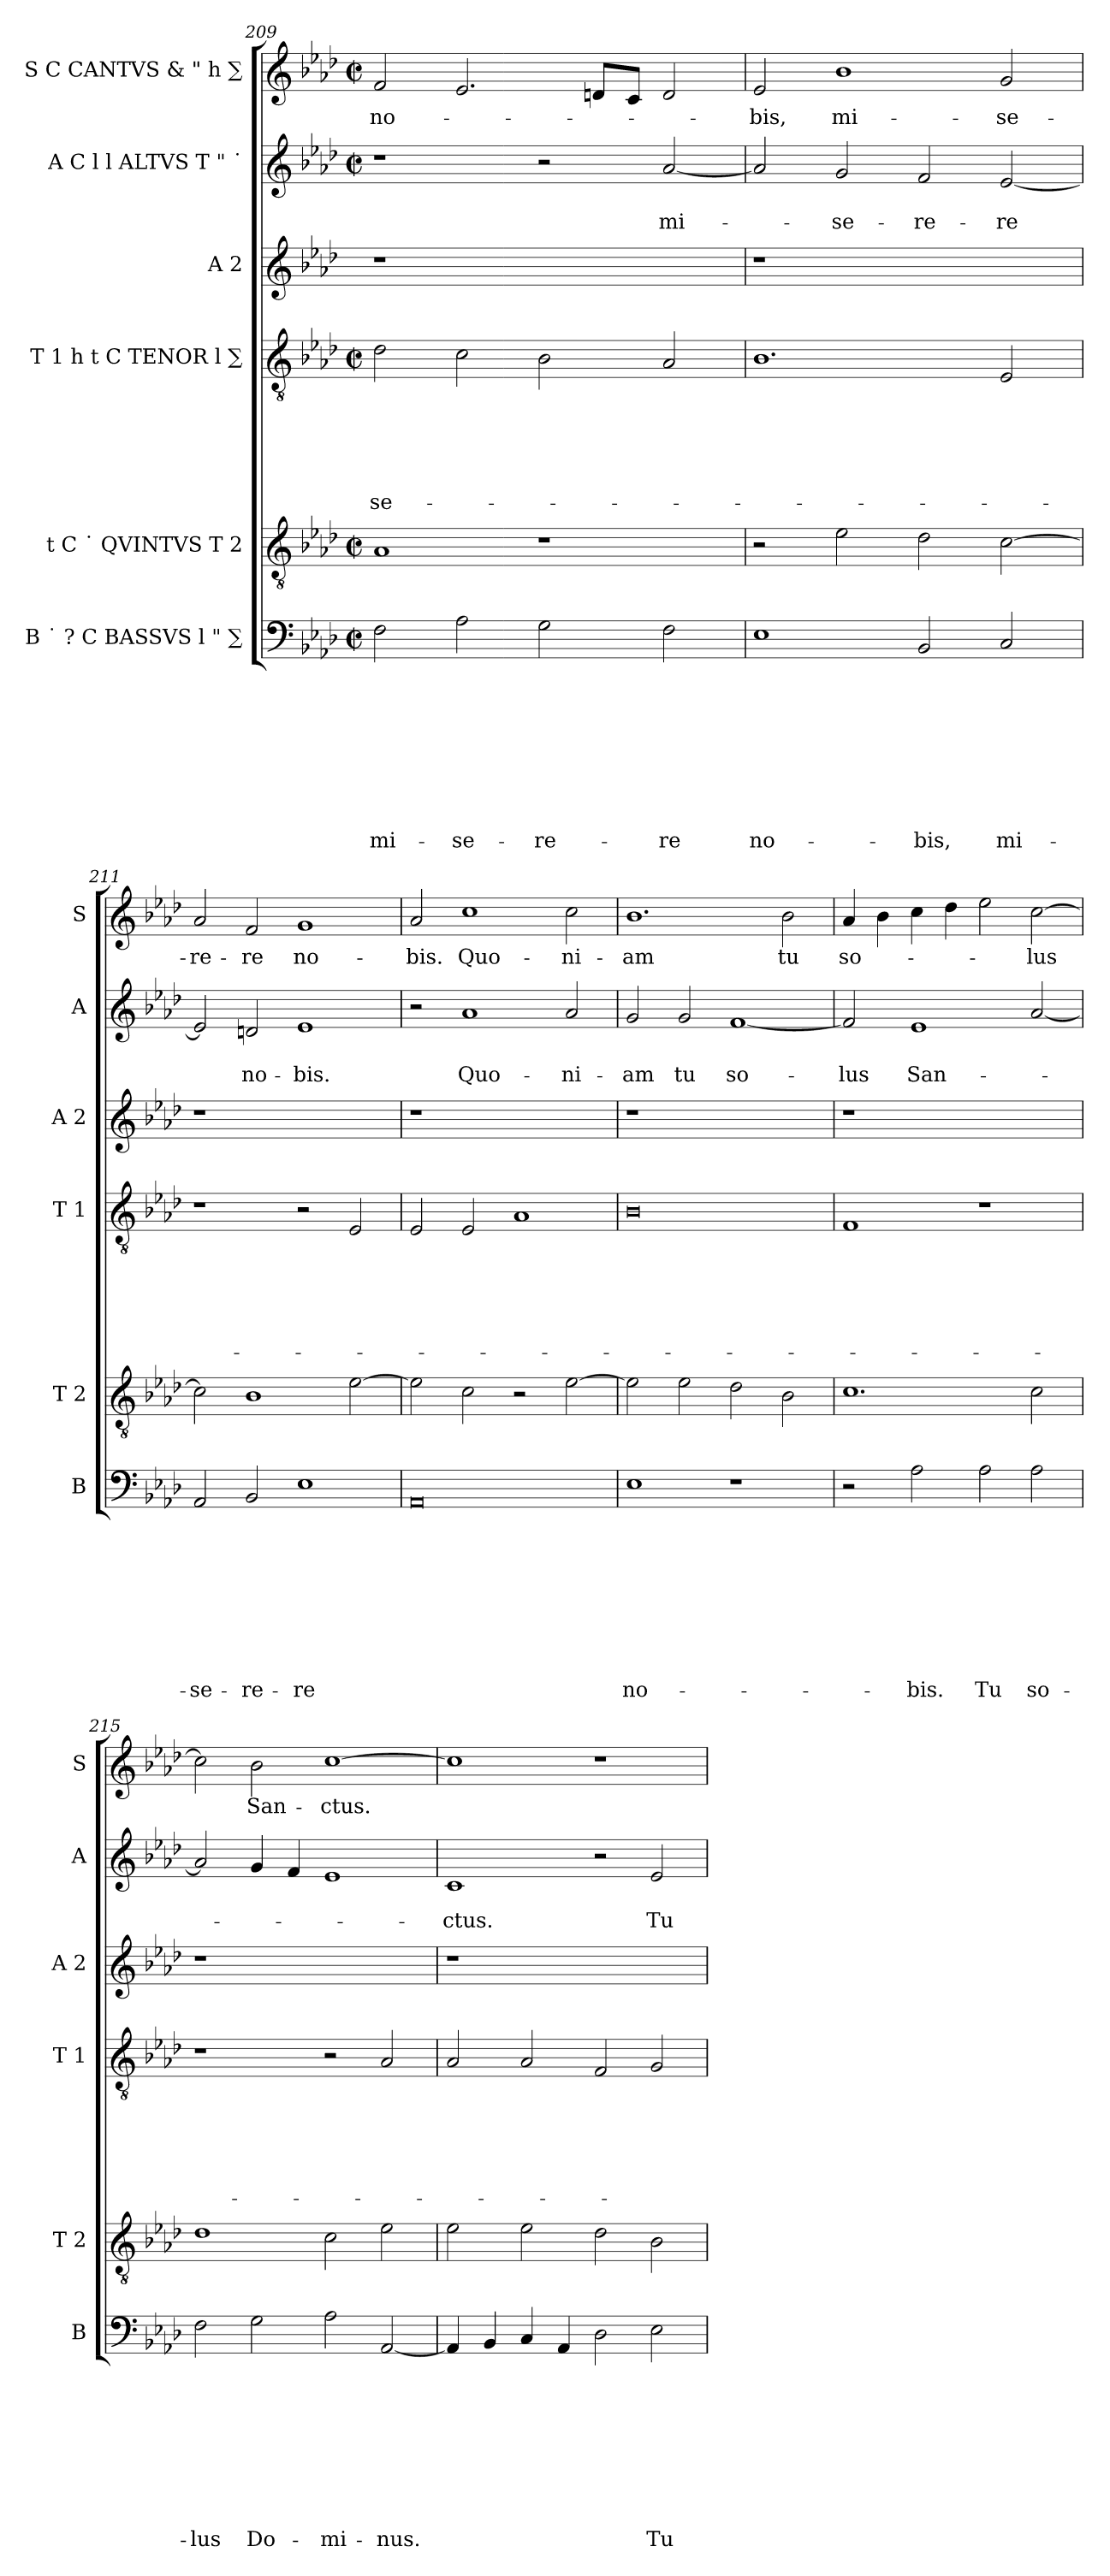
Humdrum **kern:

**kern	**text	**text	**text	**text	**text	**text	**text	**text	**text	**kern	**kern	**text	**text	**text	**text	**text	**text	**kern	**kern	**text	**text	**kern	**text
*part6	*part6	*part6	*part6	*part6	*part6	*part6	*part6	*part6	*part6	*part5	*part4	*part4	*part4	*part4	*part4	*part4	*part4	*part3	*part2	*part2	*part2	*part1	*part1
*staff6	*staff6	*staff6	*staff6	*staff6	*staff6	*staff6	*staff6	*staff6	*staff6	*staff5	*staff4	*staff4	*staff4	*staff4	*staff4	*staff4	*staff4	*staff3	*staff2	*staff2	*staff2	*staff1	*staff1
*I"B ˙ ? C BASSVS l " ∑	*	*	*	*	*	*	*	*	*	*I"t C ˙ QVINTVS T 2	*I"T 1 h t C TENOR l ∑	*	*	*	*	*	*	*I"A 2	*I"A C l l ALTVS T " ˙	*	*	*I"S C CANTVS & " h ∑	*
*I'B	*	*	*	*	*	*	*	*	*	*I'T 2	*I'T 1	*	*	*	*	*	*	*I'A 2	*I'A	*	*	*I'S	*
!!LO:PB:g=z
*clefF4	*	*	*	*	*	*	*	*	*	*clefGv2	*clefGv2	*	*	*	*	*	*	*clefG2	*clefG2	*	*	*clefG2	*
*k[b-e-a-d-]	*	*	*	*	*	*	*	*	*	*k[b-e-a-d-]	*k[b-e-a-d-]	*	*	*	*	*	*	*k[b-e-a-d-]	*k[b-e-a-d-]	*	*	*k[b-e-a-d-]	*
*A-:	*	*	*	*	*	*	*	*	*	*A-:	*A-:	*	*	*	*	*	*	*A-:	*A-:	*	*	*A-:	*
*M2/2	*	*	*	*	*	*	*	*	*	*M2/2	*M2/2	*	*	*	*	*	*	*	*M2/2	*	*	*M2/2	*
*met(c|)	*	*	*	*	*	*	*	*	*	*met(c|)	*met(c|)	*	*	*	*	*	*	*	*met(c|)	*	*	*met(c|)	*
=209	=209	=209	=209	=209	=209	=209	=209	=209	=209	=209	=209	=209	=209	=209	=209	=209	=209	=209	=209	=209	=209	=209	=209
!	!	!	!	!	!	!	!	!	!LO:LY:b	!	!	!	!	!	!	!	!LO:LY:b	!	!	!	!	!	!LO:LY:b
2F\	.	.	.	.	.	.	.	.	mi-	1A-	2d-\	.	.	.	.	.	-se-	1r	1r	.	.	2f/	no-
!	!	!	!	!	!	!	!	!	!LO:LY:b	!	!	!	!	!	!	!	!	!	!	!	!	!	!
2A-\	.	.	.	.	.	.	.	.	-se-	.	2c\	.	.	.	.	.	.	.	.	.	.	2.e-/	.
!	!	!	!	!	!	!	!	!	!LO:LY:b	!	!	!	!	!	!	!	!	!	!	!	!	!	!
2G\	.	.	.	.	.	.	.	.	-re-	1r	2B-\	.	.	.	.	.	.	1ryy	2r	.	.	.	.
.	.	.	.	.	.	.	.	.	.	.	.	.	.	.	.	.	.	.	.	.	.	8d/L	.
.	.	.	.	.	.	.	.	.	.	.	.	.	.	.	.	.	.	.	.	.	.	8c/J	.
!	!	!	!	!	!	!	!	!	!LO:LY:b	!	!	!	!	!	!	!	!	!	!	!	!LO:LY:b	!	!
2F\	.	.	.	.	.	.	.	.	-re	.	2A-/	.	.	.	.	.	.	.	[<2a-/	.	mi-	2d/	.
=210	=210	=210	=210	=210	=210	=210	=210	=210	=210	=210	=210	=210	=210	=210	=210	=210	=210	=210	=210	=210	=210	=210	=210
!	!	!	!	!	!	!	!	!	!LO:LY:b	!	!	!	!	!	!	!	!	!	!	!	!	!	!LO:LY:b
1E-	.	.	.	.	.	.	.	.	no-	2r	1.B-	.	.	.	.	.	.	1r	2a-/]	.	.	2e-/	-bis,
!	!	!	!	!	!	!	!	!	!	!	!	!	!	!	!	!	!	!	!	!	!LO:LY:b	!	!LO:LY:b
.	.	.	.	.	.	.	.	.	.	2e-\	.	.	.	.	.	.	.	.	2g/	.	-se-	1b-	mi-
!	!	!	!	!	!	!	!	!	!LO:LY:b	!	!	!	!	!	!	!	!	!	!	!	!LO:LY:b	!	!
2BB-/	.	.	.	.	.	.	.	.	-bis,	2d-\	.	.	.	.	.	.	.	1ryy	2f/	.	-re-	.	.
!	!	!	!	!	!	!	!	!	!LO:LY:b	!	!	!	!	!	!	!	!	!	!	!	!LO:LY:b	!	!LO:LY:b
2C/	.	.	.	.	.	.	.	.	mi-	[>2c\	2E-/	.	.	.	.	.	.	.	[<2e-/	.	-re	2g/	-se-
=211	=211	=211	=211	=211	=211	=211	=211	=211	=211	=211	=211	=211	=211	=211	=211	=211	=211	=211	=211	=211	=211	=211	=211
!	!	!	!	!	!	!	!	!	!LO:LY:b	!	!	!	!	!	!	!	!	!	!	!	!	!	!LO:LY:b
2AA-/	.	.	.	.	.	.	.	.	-se-	2c\]	1r	.	.	.	.	.	.	1r	2e-/]	.	.	2a-/	-re-
!	!	!	!	!	!	!	!	!	!LO:LY:b	!	!	!	!	!	!	!	!	!	!	!	!LO:LY:b	!	!LO:LY:b
2BB-/	.	.	.	.	.	.	.	.	-re-	1B-	.	.	.	.	.	.	.	.	2d/	.	no-	2f/	-re
!	!	!	!	!	!	!	!	!	!LO:LY:b	!	!	!	!	!	!	!	!	!	!	!	!LO:LY:b	!	!LO:LY:b
1E-	.	.	.	.	.	.	.	.	-re	.	2r	.	.	.	.	.	.	1ryy	1e-	.	-bis.	1g	no-
.	.	.	.	.	.	.	.	.	.	[>2e-\	2E-/	.	.	.	.	.	.	.	.	.	.	.	.
=212	=212	=212	=212	=212	=212	=212	=212	=212	=212	=212	=212	=212	=212	=212	=212	=212	=212	=212	=212	=212	=212	=212	=212
!	!	!	!	!	!	!	!	!	!	!	!	!	!	!	!	!	!	!	!	!	!	!	!LO:LY:b
0AA-	.	.	.	.	.	.	.	.	.	2e-\]	2E-/	.	.	.	.	.	.	1r	2r	.	.	2a-/	-bis.
!	!	!	!	!	!	!	!	!	!	!	!	!	!	!	!	!	!	!	!	!	!LO:LY:b	!	!LO:LY:b
.	.	.	.	.	.	.	.	.	.	2c\	2E-/	.	.	.	.	.	.	.	1a-	.	Quo-	1cc	Quo-
.	.	.	.	.	.	.	.	.	.	2r	1A-	.	.	.	.	.	.	1ryy	.	.	.	.	.
!	!	!	!	!	!	!	!	!	!	!	!	!	!	!	!	!	!	!	!	!	!LO:LY:b	!	!LO:LY:b
.	.	.	.	.	.	.	.	.	.	[>2e-\	.	.	.	.	.	.	.	.	2a-/	.	-ni-	2cc\	-ni-
=213	=213	=213	=213	=213	=213	=213	=213	=213	=213	=213	=213	=213	=213	=213	=213	=213	=213	=213	=213	=213	=213	=213	=213
!	!	!	!	!	!	!	!	!	!LO:LY:b	!	!	!	!	!	!	!	!	!	!	!	!LO:LY:b	!	!LO:LY:b
1E-	.	.	.	.	.	.	.	.	no-	2e-\]	0B-	.	.	.	.	.	.	1r	2g/	.	-am	1.b-	-am
!	!	!	!	!	!	!	!	!	!	!	!	!	!	!	!	!	!	!	!	!	!LO:LY:b	!	!
.	.	.	.	.	.	.	.	.	.	2e-\	.	.	.	.	.	.	.	.	2g/	.	tu	.	.
!	!	!	!	!	!	!	!	!	!	!	!	!	!	!	!	!	!	!	!	!	!LO:LY:b	!	!
1r	.	.	.	.	.	.	.	.	.	2d-\	.	.	.	.	.	.	.	1ryy	[<1f	.	so-	.	.
!	!	!	!	!	!	!	!	!	!	!	!	!	!	!	!	!	!	!	!	!	!	!	!LO:LY:b
.	.	.	.	.	.	.	.	.	.	2B-\	.	.	.	.	.	.	.	.	.	.	.	2b-\	tu
!!LO:LB:g=z
=214	=214	=214	=214	=214	=214	=214	=214	=214	=214	=214	=214	=214	=214	=214	=214	=214	=214	=214	=214	=214	=214	=214	=214
!	!	!	!	!	!	!	!	!	!	!	!	!	!	!	!	!	!	!	!	!	!LO:LY:b	!	!LO:LY:b
2r	.	.	.	.	.	.	.	.	.	1.c	1F	.	.	.	.	.	.	1r	2f/]	.	-lus	4a-/	so-
.	.	.	.	.	.	.	.	.	.	.	.	.	.	.	.	.	.	.	.	.	.	4b-\	.
!	!	!	!	!	!	!	!	!	!LO:LY:b	!	!	!	!	!	!	!	!	!	!	!	!LO:LY:b	!	!
2A-\	.	.	.	.	.	.	.	.	-bis.	.	.	.	.	.	.	.	.	.	1e-	.	San-	4cc\	.
.	.	.	.	.	.	.	.	.	.	.	.	.	.	.	.	.	.	.	.	.	.	4dd-\	.
!	!	!	!	!	!	!	!	!	!LO:LY:b	!	!	!	!	!	!	!	!	!	!	!	!	!	!
2A-\	.	.	.	.	.	.	.	.	Tu	.	1r	.	.	.	.	.	.	1ryy	.	.	.	2ee-\	.
!	!	!	!	!	!	!	!	!	!LO:LY:b	!	!	!	!	!	!	!	!	!	!	!	!	!	!LO:LY:b
2A-\	.	.	.	.	.	.	.	.	so-	2c\	.	.	.	.	.	.	.	.	[<2a-/	.	.	[>2cc\	-lus
=215	=215	=215	=215	=215	=215	=215	=215	=215	=215	=215	=215	=215	=215	=215	=215	=215	=215	=215	=215	=215	=215	=215	=215
!	!	!	!	!	!	!	!	!	!LO:LY:b	!	!	!	!	!	!	!	!	!	!	!	!	!	!
2F\	.	.	.	.	.	.	.	.	-lus	1d-	1r	.	.	.	.	.	.	1r	2a-/]	.	.	2cc\]	.
!	!	!	!	!	!	!	!	!	!LO:LY:b	!	!	!	!	!	!	!	!	!	!	!	!	!	!LO:LY:b
2G\	.	.	.	.	.	.	.	.	Do-	.	.	.	.	.	.	.	.	.	4g/	.	.	2b-\	San-
.	.	.	.	.	.	.	.	.	.	.	.	.	.	.	.	.	.	.	4f/	.	.	.	.
!	!	!	!	!	!	!	!	!	!LO:LY:b	!	!	!	!	!	!	!	!	!	!	!	!	!	!LO:LY:b
2A-\	.	.	.	.	.	.	.	.	-mi-	2c\	2r	.	.	.	.	.	.	1ryy	1e-	.	.	[>1cc	-ctus.
!	!	!	!	!	!	!	!	!	!LO:LY:b	!	!	!	!	!	!	!	!	!	!	!	!	!	!
[<2AA-/	.	.	.	.	.	.	.	.	-nus.	2e-\	2A-/	.	.	.	.	.	.	.	.	.	.	.	.
=216	=216	=216	=216	=216	=216	=216	=216	=216	=216	=216	=216	=216	=216	=216	=216	=216	=216	=216	=216	=216	=216	=216	=216
!	!	!	!	!	!	!	!	!	!	!	!	!	!	!	!	!	!	!	!	!	!LO:LY:b	!	!
4AA-/]	.	.	.	.	.	.	.	.	.	2e-\	2A-/	.	.	.	.	.	.	1r	1c	.	-ctus.	1cc]	.
4BB-/	.	.	.	.	.	.	.	.	.	.	.	.	.	.	.	.	.	.	.	.	.	.	.
4C/	.	.	.	.	.	.	.	.	.	2e-\	2A-/	.	.	.	.	.	.	.	.	.	.	.	.
4AA-/	.	.	.	.	.	.	.	.	.	.	.	.	.	.	.	.	.	.	.	.	.	.	.
2D-\	.	.	.	.	.	.	.	.	.	2d-\	2F/	.	.	.	.	.	.	1ryy	2r	.	.	1r	.
!	!	!	!	!	!	!	!	!	!LO:LY:b	!	!	!	!	!	!	!	!	!	!	!	!LO:LY:b	!	!
2E-\	.	.	.	.	.	.	.	.	Tu	2B-\	2G/	.	.	.	.	.	.	.	2e-/	.	Tu	.	.
=	=	=	=	=	=	=	=	=	=	=	=	=	=	=	=	=	=	=	=	=	=	=	=
*-	*-	*-	*-	*-	*-	*-	*-	*-	*-	*-	*-	*-	*-	*-	*-	*-	*-	*-	*-	*-	*-	*-	*-
